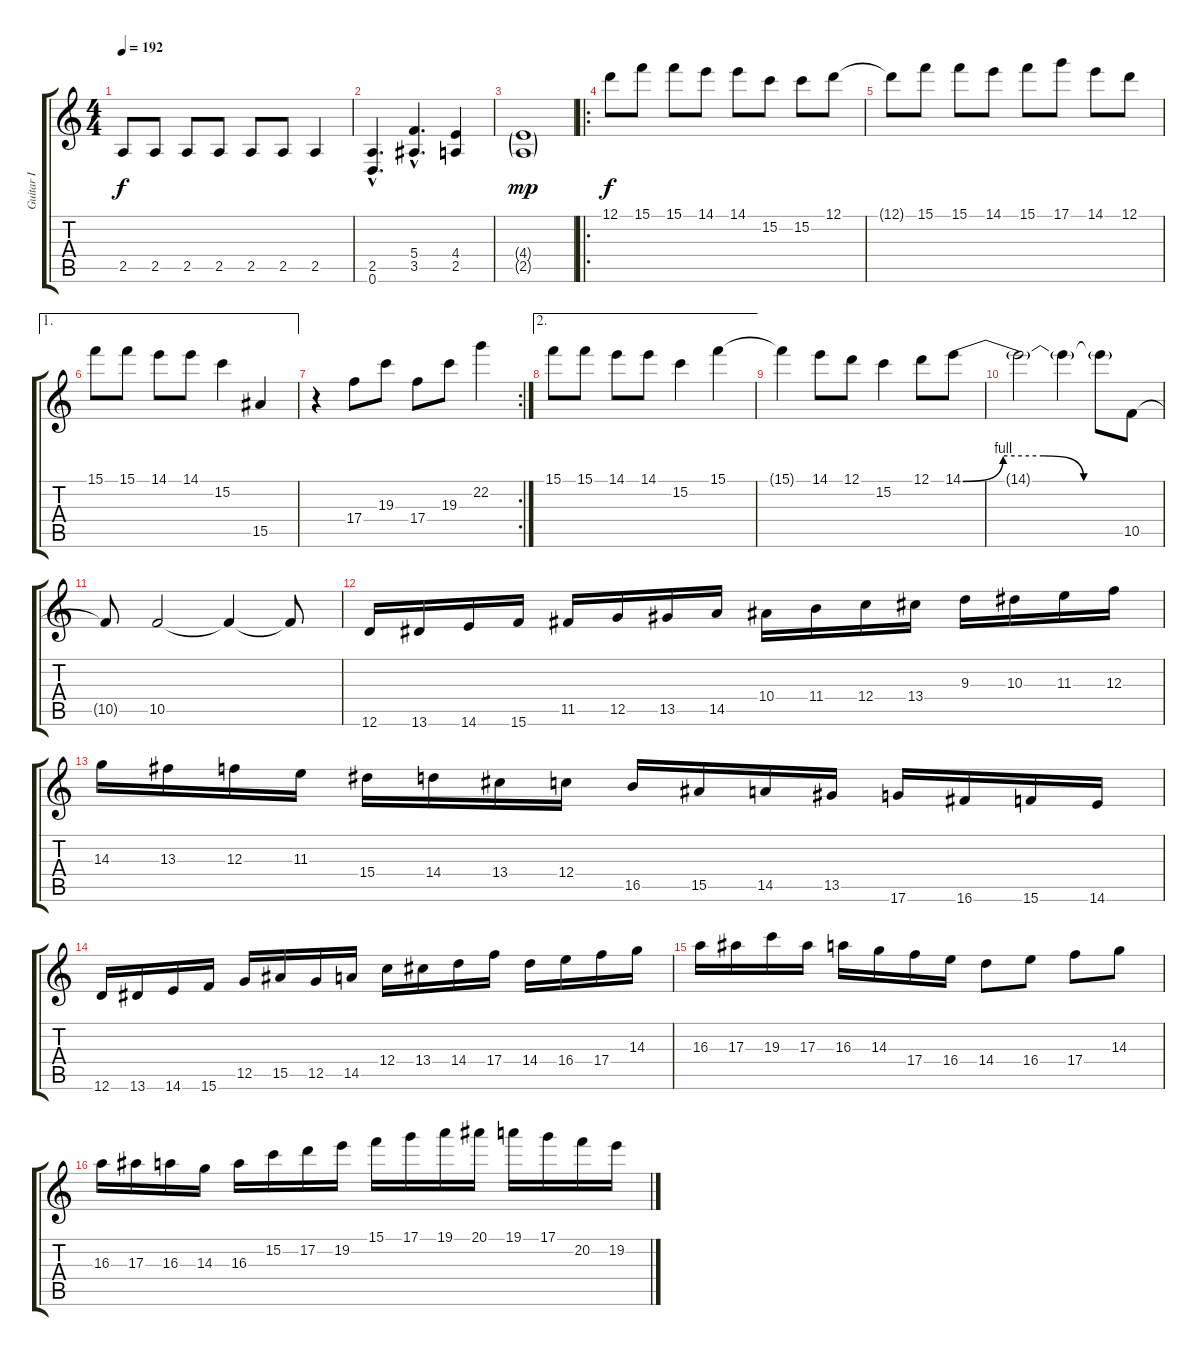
\track ("Guitar I" "Guitar I") {instrument distortionguitar}
\staff {score tabs}
\tuning (D4 A3 F3 C3 G2 D2) {hide}
\ts (4 4)
\tempo 192
\clef g2
\ks c
2.5.8{dy f} 2.5.8 2.5.8 2.5.8 2.5.8 2.5.8 2.5.4 |
(2.5{hac} 0.6{hac}).4{d} (5.4{hac} 3.5{hac}).4{d} (4.4 2.5).4 |
(4.4{g} 2.5{g}).1{dy mp} |
\ro
12.1.8{dy f volume 16} 15.1.8 15.1.8 14.1.8 14.1.8 15.2.8 15.2.8 12.1.8 |
12.1{t}.8 15.1.8 15.1.8 14.1.8 15.1.8 17.1.8 14.1.8 12.1.8 |
\ae 1
15.1.8 15.1.8 14.1.8 14.1.8 15.2.4 15.5.4 |
\rc 2
r.4 17.4.8 19.3.8 17.4.8 19.3.8 22.2.4 |
\ae 2
15.1.8 15.1.8 14.1.8 14.1.8 15.2.4 15.1.4 |
15.1{t}.4 14.1.8 12.1.8 15.2.4 12.1.8 14.1{be (custom 0 0 15 4 30 4 45 0 60 0)}.8 |
14.1{t}.2 14.1{t}.4 14.1{t}.8 10.5.8 |
10.5{t}.8 10.5.2 10.5{t}.4 10.5{t}.8 |
12.6.16 13.6.16 14.6.16 15.6.16 11.5.16 12.5.16 13.5.16 14.5.16 10.4.16 11.4.16 12.4.16 13.4.16 9.3.16 10.3.16 11.3.16 12.3.16 |
14.3.16 13.3.16 12.3.16 11.3.16 15.4.16 14.4.16 13.4.16 12.4.16 16.5.16 15.5.16 14.5.16 13.5.16 17.6.16 16.6.16 15.6.16 14.6.16 |
12.6.16 13.6.16 14.6.16 15.6.16 12.5.16 15.5.16 12.5.16 14.5.16 12.4.16 13.4.16 14.4.16 17.4.16 14.4.16 16.4.16 17.4.16 14.3.16 |
16.3.16 17.3.16 19.3.16 17.3.16 16.3.16 14.3.16 17.4.16 16.4.16 14.4.8 16.4.8 17.4.8 14.3.8 |
16.3.16 17.3.16 16.3.16 14.3.16 16.3.16 15.2.16 17.2.16 19.2.16 15.1.16 17.1.16 19.1.16 20.1.16 19.1.16 17.1.16 20.2.16 19.2.16
